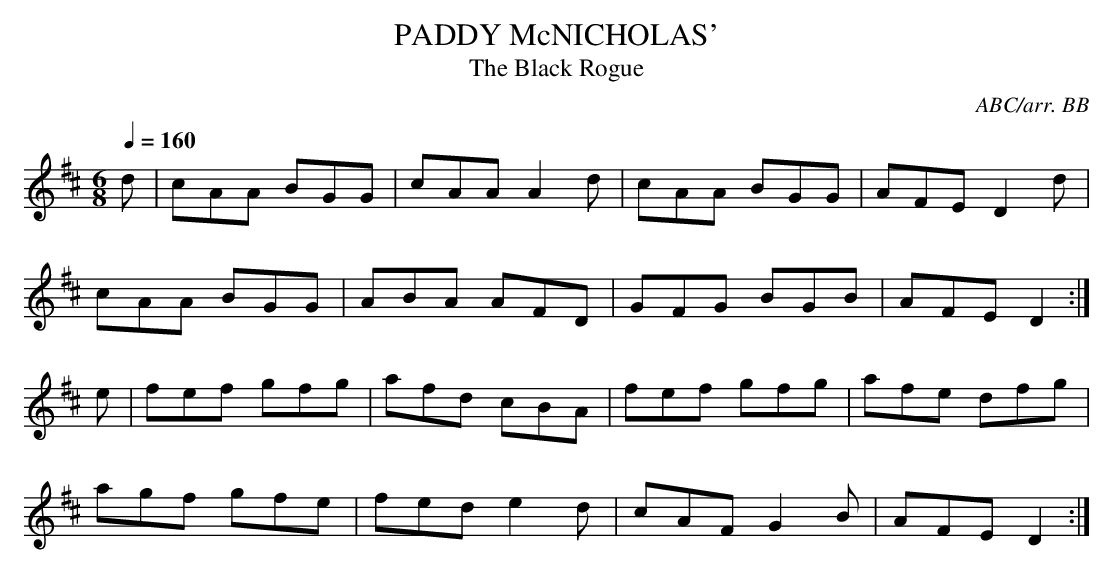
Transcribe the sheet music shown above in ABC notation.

X:1
T:PADDY McNICHOLAS'
T:The Black Rogue
C:ABC/arr. BB
M:6/8
Q:1/4=160
L:1/8
K:D
d|cAA BGG|cAA A2d|cAA BGG|AFE D2d |
cAA BGG|ABA AFD|GFG BGB|AFE D2 :|
e|fef gfg|afd cBA|fef gfg|afe dfg |
agf gfe|fed e2d|cAF G2B|AFE D2 :|
